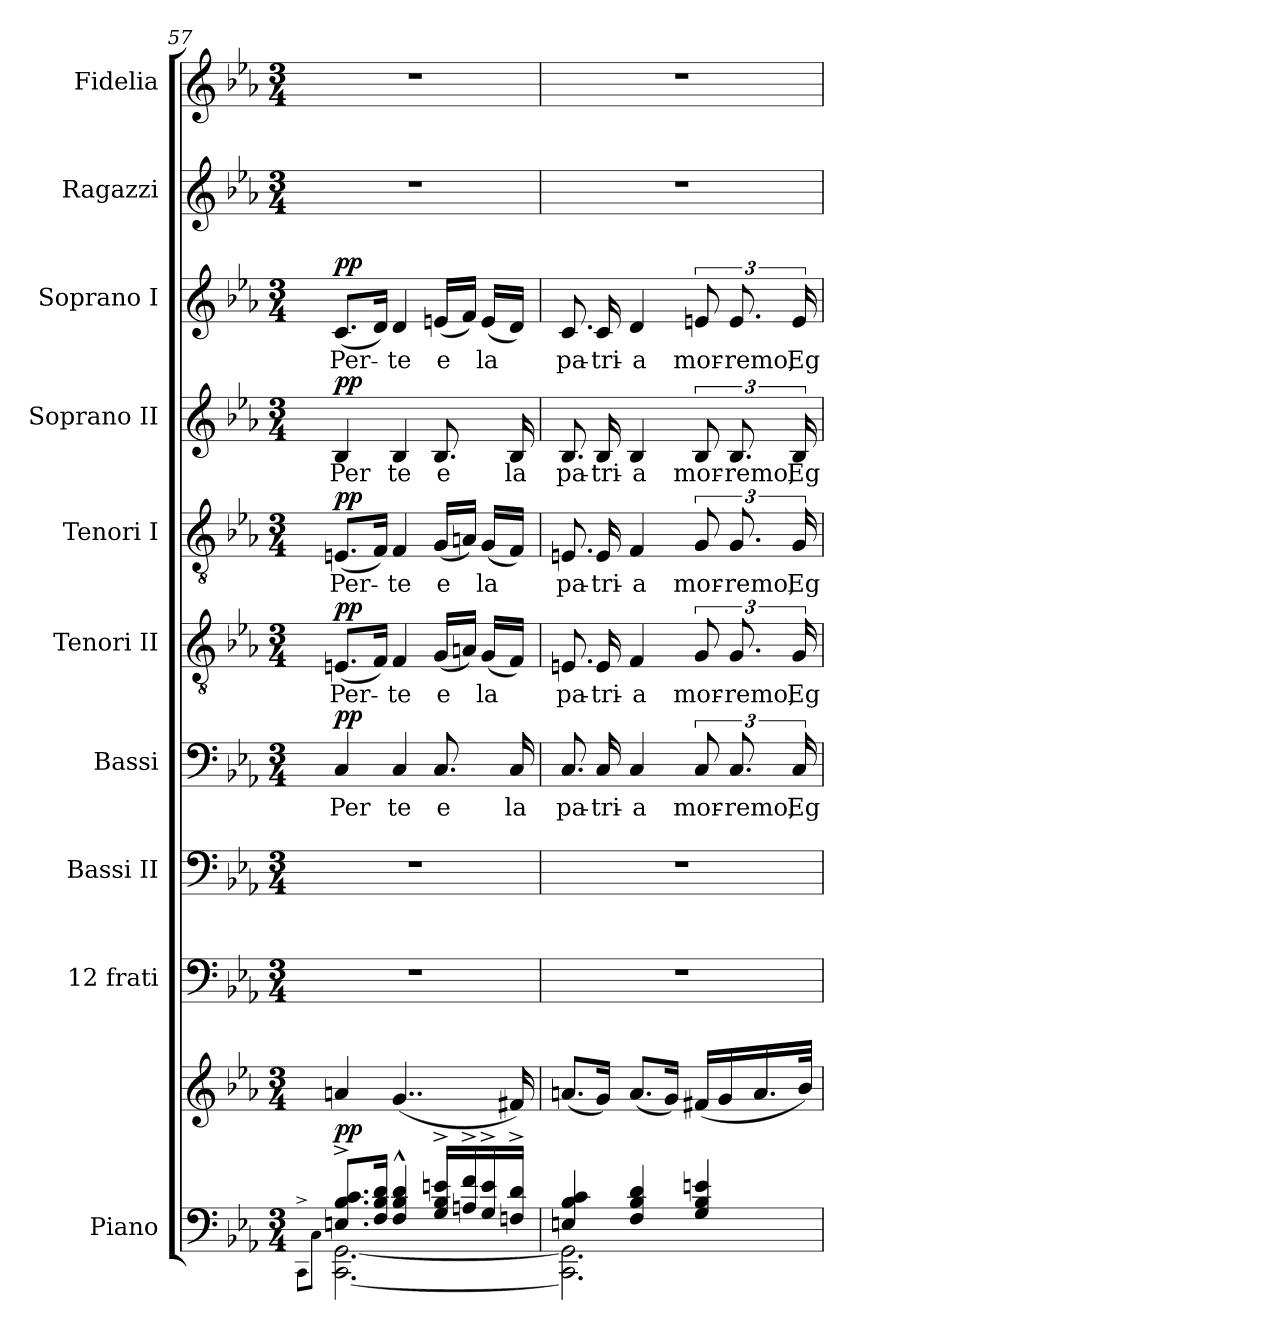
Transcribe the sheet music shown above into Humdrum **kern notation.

**kern	**kern	**dynam	**kern	**kern	**kern	**text	**dynam	**kern	**text	**dynam	**kern	**text	**dynam	**kern	**text	**dynam	**kern	**text	**dynam	**kern	**kern
*part10	*part10	*part10	*part9	*part8	*part7	*part7	*part7	*part6	*part6	*part6	*part5	*part5	*part5	*part4	*part4	*part4	*part3	*part3	*part3	*part2	*part1
*staff11	*staff10	*staff10/11	*staff9	*staff8	*staff7	*staff7	*staff7	*staff6	*staff6	*staff6	*staff5	*staff5	*staff5	*staff4	*staff4	*staff4	*staff3	*staff3	*staff3	*staff2	*staff1
*I"Piano	*	*	*I"12 frati	*I"Bassi II	*I"Bassi	*	*	*I"Tenori II	*	*	*I"Tenori I	*	*	*I"Soprano II	*	*	*I"Soprano I	*	*	*I"Ragazzi	*I"Fidelia
*I'Pno.	*	*	*I'12 f.	*I'B.II	*I'B.	*	*	*I'T.II	*	*	*I'T.I	*	*	*I'S.II	*	*	*I'S.I	*	*	*I'Rzi.	*I'F.
*clefF4	*clefG2	*	*clefF4	*clefF4	*clefF4	*	*	*clefGv2	*	*	*clefGv2	*	*	*clefG2	*	*	*clefG2	*	*	*clefG2	*clefG2
*k[b-e-a-]	*k[b-e-a-]	*	*k[b-e-a-]	*k[b-e-a-]	*k[b-e-a-]	*	*	*k[b-e-a-]	*	*	*k[b-e-a-]	*	*	*k[b-e-a-]	*	*	*k[b-e-a-]	*	*	*k[b-e-a-]	*k[b-e-a-]
*M3/4	*M3/4	*	*M3/4	*M3/4	*M3/4	*	*	*M3/4	*	*	*M3/4	*	*	*M3/4	*	*	*M3/4	*	*	*M3/4	*M3/4
=57	=57	=57	=57	=57	=57	=57	=57	=57	=57	=57	=57	=57	=57	=57	=57	=57	=57	=57	=57	=57	=57
*^	*	*	*	*	*	*	*	*	*	*	*	*	*	*	*	*	*	*	*	*	*
.	8qCC^\L	.	.	.	.	.	.	.	.	.	.	.	.	.	.	.	.	.	.	.	.	.
.	8qC\J	.	.	.	.	.	.	.	.	.	.	.	.	.	.	.	.	.	.	.	.	.
!	!	!	!LO:DY:a=2	!	!	!	!LO:LY:b	!LO:DY:a	!	!LO:LY:b	!LO:DY:a	!	!LO:LY:b	!LO:DY:a	!	!LO:LY:b	!LO:DY:a	!	!LO:LY:b	!LO:DY:a	!	!
8.En/^ 8.B-/^ 8.c/^L	[2.CC\ [2.GG\	4an/	pp	2.r	2.r	4C/	Per	pp	(<8.En/L	Per-	pp	(<8.En/L	Per-	pp	4B-/	Per	pp	(<8.c/L	Per-	pp	2.r	2.r
16F/ 16B-/ 16d/Jk	.	.	.	.	.	.	.	.	16F/Jk)	.	.	16F/Jk)	.	.	.	.	.	16d/Jk)	.	.	.	.
!	!	!	!	!	!	!	!LO:LY:b	!	!	!LO:LY:b	!	!	!LO:LY:b	!	!	!LO:LY:b	!	!	!LO:LY:b	!	!	!
4F/^^ 4B-/^^ 4d/^^	.	(<4..g/	.	.	.	4C/	te	.	4F/	-te	.	4F/	-te	.	4B-/	te	.	4d/	-te	.	.	.
!	!	!	!	!	!	!	!LO:LY:b	!	!	!LO:LY:b	!	!	!LO:LY:b	!	!	!LO:LY:b	!	!	!LO:LY:b	!	!	!
16G/^ 16B-/^ 16en/^LL	.	.	.	.	.	8.C/	e	.	(<16G/LL	e	.	(<16G/LL	e	.	8.B-/	e	.	(<16en/LL	e	.	.	.
16An/^ 16f/^	.	.	.	.	.	.	.	.	16An/JJ)	.	.	16An/JJ)	.	.	.	.	.	16f/JJ)	.	.	.	.
!	!	!	!	!	!	!	!	!	!	!LO:LY:b	!	!	!LO:LY:b	!	!	!	!	!	!LO:LY:b	!	!	!
16G/^ 16e/^	.	.	.	.	.	.	.	.	(<16G/LL	la	.	(<16G/LL	la	.	.	.	.	(<16e/LL	la	.	.	.
!	!	!	!	!	!	!	!LO:LY:b	!	!	!	!	!	!	!	!	!LO:LY:b	!	!	!	!	!	!
16Fni/^ 16d/^JJ	.	16f#X/)	.	.	.	16C/	la	.	16F/JJ)	.	.	16F/JJ)	.	.	16B-/	la	.	16d/JJ)	.	.	.	.
=58	=58	=58	=58	=58	=58	=58	=58	=58	=58	=58	=58	=58	=58	=58	=58	=58	=58	=58	=58	=58	=58	=58
!	!	!	!	!	!	!	!LO:LY:b	!	!	!LO:LY:b	!	!	!LO:LY:b	!	!	!LO:LY:b	!	!	!LO:LY:b	!	!	!
4En/ 4B-/ 4c/	2.CC\] 2.GG\]	(<8.an/L	.	2.r	2.r	8.C/	pa-	.	8.En/	pa-	.	8.En/	pa-	.	8.B-/	pa-	.	8.c/	pa-	.	2.r	2.r
!	!	!	!	!	!	!	!LO:LY:b	!	!	!LO:LY:b	!	!	!LO:LY:b	!	!	!LO:LY:b	!	!	!LO:LY:b	!	!	!
.	.	16g/Jk)	.	.	.	16C/	-tri-	.	16E/	-tri-	.	16E/	-tri-	.	16B-/	-tri-	.	16c/	-tri-	.	.	.
!	!	!	!	!	!	!	!LO:LY:b	!	!	!LO:LY:b	!	!	!LO:LY:b	!	!	!LO:LY:b	!	!	!LO:LY:b	!	!	!
4F/ 4B-/ 4d/	.	(<8.a/L	.	.	.	4C/	-a	.	4F/	-a	.	4F/	-a	.	4B-/	-a	.	4d/	-a	.	.	.
.	.	16g/Jk)	.	.	.	.	.	.	.	.	.	.	.	.	.	.	.	.	.	.	.	.
!	!	!	!	!	!	!	!LO:LY:b	!	!	!LO:LY:b	!	!	!LO:LY:b	!	!	!LO:LY:b	!	!	!LO:LY:b	!	!	!
4G/ 4B-/ 4en/	.	(<16f#X/LL	.	.	.	12C/	mor-	.	12G/	mor-	.	12G/	mor-	.	12B-/	mor-	.	12en/	mor-	.	.	.
.	.	16g/	.	.	.	.	.	.	.	.	.	.	.	.	.	.	.	.	.	.	.	.
!	!	!	!	!	!	!	!LO:LY:b	!	!	!LO:LY:b	!	!	!LO:LY:b	!	!	!LO:LY:b	!	!	!LO:LY:b	!	!	!
.	.	.	.	.	.	12.C/	-remo,	.	12.G/	-remo,	.	12.G/	-remo,	.	12.B-/	-remo,	.	12.e/	-remo,	.	.	.
.	.	16.a/	.	.	.	.	.	.	.	.	.	.	.	.	.	.	.	.	.	.	.	.
!	!	!	!	!	!	!	!LO:LY:b	!	!	!LO:LY:b	!	!	!LO:LY:b	!	!	!LO:LY:b	!	!	!LO:LY:b	!	!	!
.	.	.	.	.	.	24C/	Eg-	.	24G/	Eg-	.	24G/	Eg-	.	24B-/	Eg-	.	24e/	Eg-	.	.	.
.	.	32b-/JJk)	.	.	.	.	.	.	.	.	.	.	.	.	.	.	.	.	.	.	.	.
*v	*v	*	*	*	*	*	*	*	*	*	*	*	*	*	*	*	*	*	*	*	*	*
=	=	=	=	=	=	=	=	=	=	=	=	=	=	=	=	=	=	=	=	=	=
*-	*-	*-	*-	*-	*-	*-	*-	*-	*-	*-	*-	*-	*-	*-	*-	*-	*-	*-	*-	*-	*-
